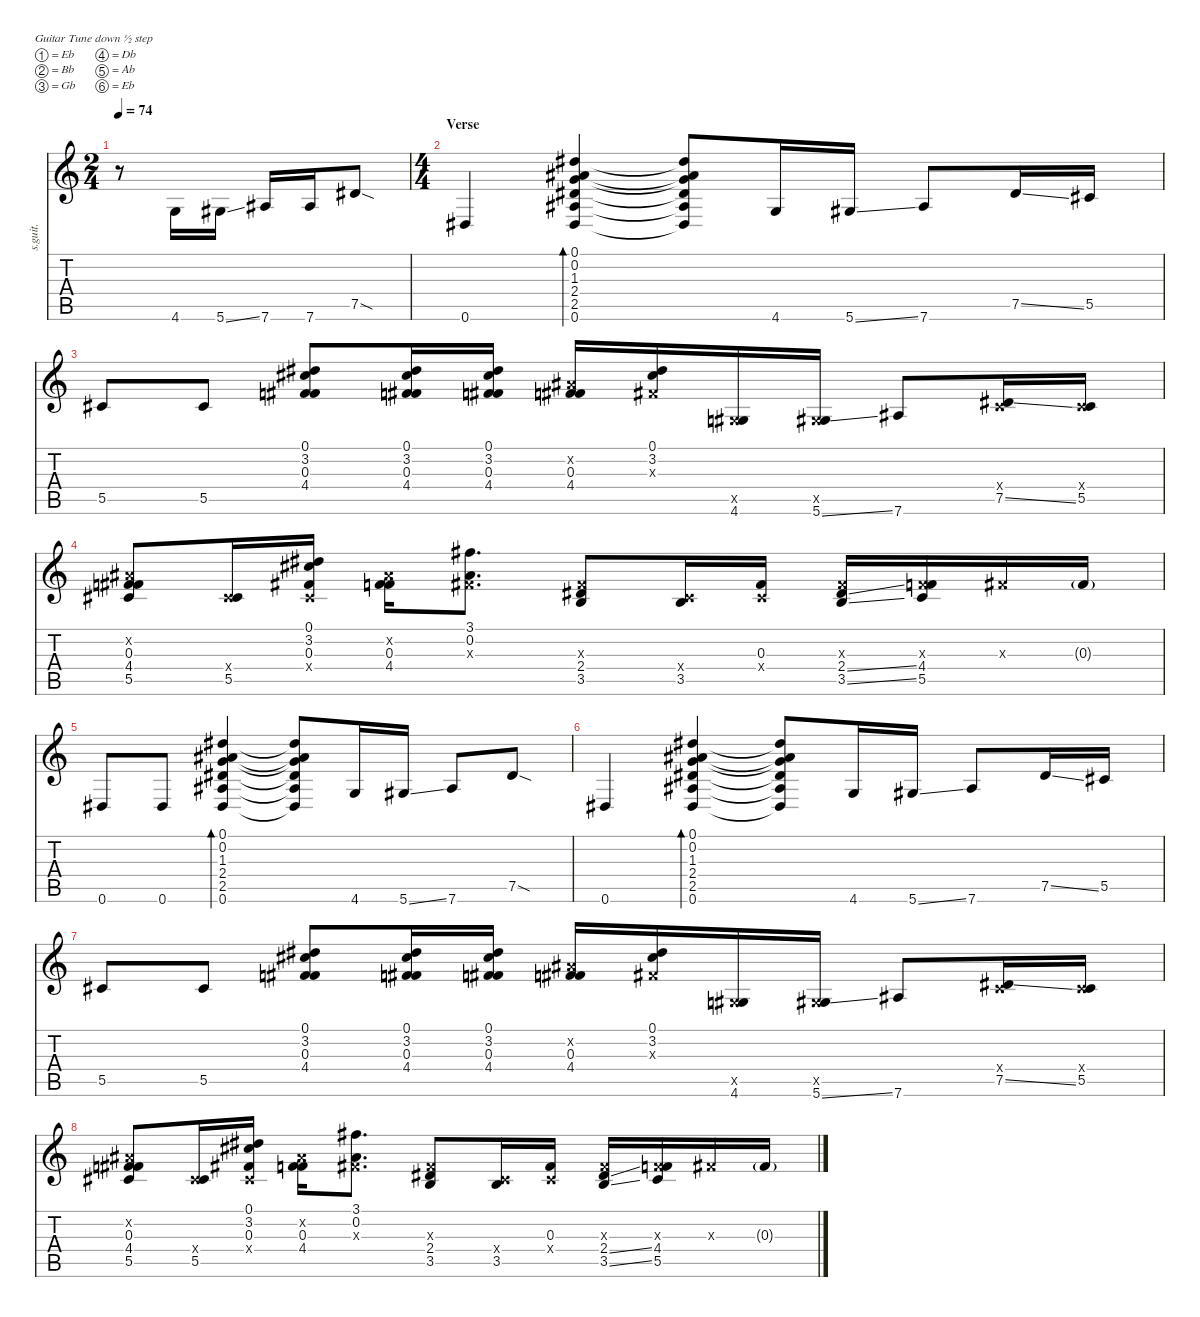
\defaultSystemsLayout 4
\hideDynamics
\bracketExtendMode nobrackets
\track ("Kurt Cubin" "s.guit.") {instrument acousticguitarsteel}
\staff {score tabs}
\tuning (Eb4 Bb3 Gb3 Db3 Ab2 Eb2)
\ts (2 4)
\tempo 74
\clef g2
\ks c
r.8{dy f instrument acousticguitarsteel beam Down} 4.6.16{beam Up} 5.6{ss acc #}.16{beam Up} 7.6{acc #}.16{beam Up} 7.6{acc #}.16{beam Up} 7.5{sod acc #}.8{beam Up} |
\ts (4 4)
\section ("" "Verse")
0.6{acc #}.4{beam Up} (0.1{acc #} 0.2{acc #} 1.3 2.4{acc #} 2.5{acc #} 0.6{acc #}).4{bd 120 beam Up} (0.1{t acc #} 0.2{t acc #} 1.3{t} 2.4{t acc #} 2.5{t acc #} 0.6{t acc #}).8{beam Up} 4.6.16{beam Up} 5.6{ss acc #}.16{beam Up} 7.6{acc #}.8{beam Up} 7.5{ss acc #}.16{beam Up} 5.5{acc #}.16{beam Up} |
5.5{acc #}.8{beam Up} 5.5{acc #}.8{beam Up} (0.1{acc #} 3.2{acc #} 0.3{acc #} 4.4).8{beam Up} (0.1{acc #} 3.2{acc #} 0.3{acc #} 4.4).16{beam Up} (0.1{acc #} 3.2{acc #} 0.3{acc #} 4.4).16{beam Up} (0.2{x acc #} 0.3{acc #} 4.4).16{beam Up} (0.1{acc #} 3.2{acc #} 0.3{x acc #}).16{beam Up} (0.5{x acc #} 4.6).16{beam Up} (0.5{x acc #} 5.6{ss acc #}).16{beam Up} 7.6{acc #}.8{beam Up} (0.4{x acc #} 7.5{ss acc #}).16{beam Up} (0.4{x acc #} 5.5{acc #}).16{beam Up} |
(0.2{x acc #} 0.3{acc #} 4.4 5.5{acc #}).8{beam Up} (0.4{x acc #} 5.5{acc #}).16{beam Up} (0.1{acc #} 3.2{acc #} 0.3{acc #} 0.4{x acc #}).16{beam Up} (0.2{x acc #} 0.3{acc #} 4.4).16{beam Down} (3.1{acc #} 0.2{acc #} 0.3{x acc #}).8{d beam Down} (0.3{x acc #} 2.4{acc #} 3.5).8{beam Up} (0.4{x acc #} 3.5).16{beam Up} (0.3{acc #} 0.4{x acc #}).16{beam Up} (0.3{x acc #} 2.4{ss acc #} 3.5{ss}).16{beam Up} (0.3{x acc #} 4.4 5.5{acc #}).16{beam Up} 0.3{x acc #}.16{beam Up} 0.3{g acc #}.16{beam Up} |
0.6{acc #}.8{beam Up} 0.6{acc #}.8{beam Up} (0.1{acc #} 0.2{acc #} 1.3 2.4{acc #} 2.5{acc #} 0.6{acc #}).4{bd 120 beam Up} (0.1{t acc #} 0.2{t acc #} 1.3{t} 2.4{t acc #} 2.5{t acc #} 0.6{t acc #}).8{beam Up} 4.6.16{beam Up} 5.6{ss acc #}.16{beam Up} 7.6{acc #}.8{beam Up} 7.5{sod acc #}.8{beam Up} |
0.6{acc #}.4{beam Up} (0.1{acc #} 0.2{acc #} 1.3 2.4{acc #} 2.5{acc #} 0.6{acc #}).4{bd 120 beam Up} (0.1{t acc #} 0.2{t acc #} 1.3{t} 2.4{t acc #} 2.5{t acc #} 0.6{t acc #}).8{beam Up} 4.6.16{beam Up} 5.6{ss acc #}.16{beam Up} 7.6{acc #}.8{beam Up} 7.5{ss acc #}.16{beam Up} 5.5{acc #}.16{beam Up} |
5.5{acc #}.8{beam Up} 5.5{acc #}.8{beam Up} (0.1{acc #} 3.2{acc #} 0.3{acc #} 4.4).8{beam Up} (0.1{acc #} 3.2{acc #} 0.3{acc #} 4.4).16{beam Up} (0.1{acc #} 3.2{acc #} 0.3{acc #} 4.4).16{beam Up} (0.2{x acc #} 0.3{acc #} 4.4).16{beam Up} (0.1{acc #} 3.2{acc #} 0.3{x acc #}).16{beam Up} (0.5{x acc #} 4.6).16{beam Up} (0.5{x acc #} 5.6{ss acc #}).16{beam Up} 7.6{acc #}.8{beam Up} (0.4{x acc #} 7.5{ss acc #}).16{beam Up} (0.4{x acc #} 5.5{acc #}).16{beam Up} |
(0.2{x acc #} 0.3{acc #} 4.4 5.5{acc #}).8{beam Up} (0.4{x acc #} 5.5{acc #}).16{beam Up} (0.1{acc #} 3.2{acc #} 0.3{acc #} 0.4{x acc #}).16{beam Up} (0.2{x acc #} 0.3{acc #} 4.4).16{beam Down} (3.1{acc #} 0.2{acc #} 0.3{x acc #}).8{d beam Down} (0.3{x acc #} 2.4{acc #} 3.5).8{beam Up} (0.4{x acc #} 3.5).16{beam Up} (0.3{acc #} 0.4{x acc #}).16{beam Up} (0.3{x acc #} 2.4{ss acc #} 3.5{ss}).16{beam Up} (0.3{x acc #} 4.4 5.5{acc #}).16{beam Up} 0.3{x acc #}.16{beam Up} 0.3{g acc #}.16{beam Up}
